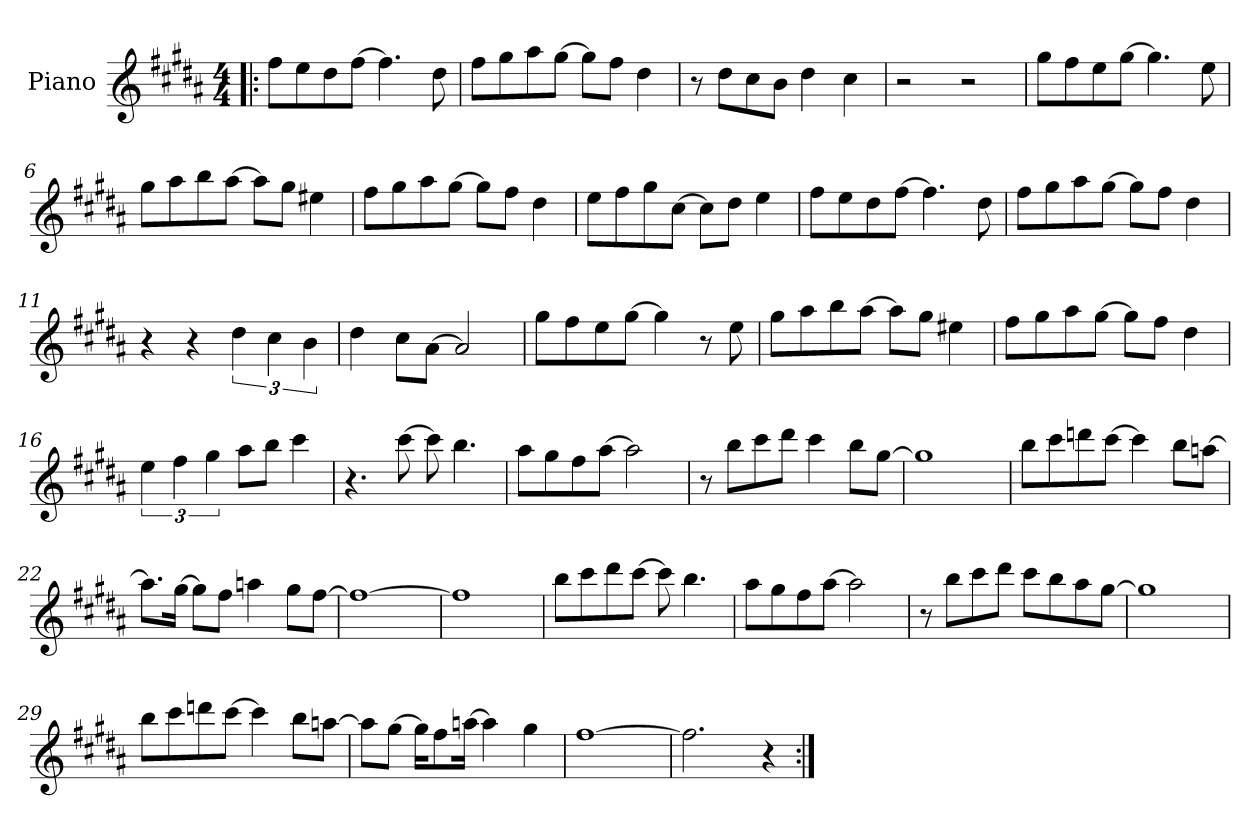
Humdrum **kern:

**kern
*part1
*staff1
*I"Piano
*I'Pno.
*clefG2
*k[f#c#g#d#a#]
*M4/4
=1!|:
8ff#\L
8ee\
8dd#\
[8ff#\J
4.ff#\]
8dd#\
=2
8ff#\L
8gg#\
8aa#\
[8gg#\J
8gg#\L]
8ff#\J
4dd#\
=3
8r
8dd#\L
8cc#\
8b\J
4dd#\
4cc#\
=4
2r
2r
!!LO:LB:g=z
=5
8gg#\L
8ff#\
8ee\
[8gg#\J
4.gg#\]
8ee\
=6
8gg#\L
8aa#\
8bb\
[8aa#\J
8aa#\L]
8gg#\J
4ee#X\
=7
8ff#\L
8gg#\
8aa#\
[8gg#\J
8gg#\L]
8ff#\J
4dd#\
=8
8ee\L
8ff#\
8gg#\
[8cc#\J
8cc#\L]
8dd#\J
4ee\
!!LO:LB:g=z
=9
8ff#\L
8ee\
8dd#\
[8ff#\J
4.ff#\]
8dd#\
=10
8ff#\L
8gg#\
8aa#\
[8gg#\J
8gg#\L]
8ff#\J
4dd#\
=11
4r
4r
6dd#\
6cc#\
6b\
=12
4dd#\
8cc#\L
[8a#\J
2a#/]
!!LO:LB:g=z
=13
8gg#\L
8ff#\
8ee\
[8gg#\J
4gg#\]
8r
8ee\
=14
8gg#\L
8aa#\
8bb\
[8aa#\J
8aa#\L]
8gg#\J
4ee#X\
=15
8ff#\L
8gg#\
8aa#\
[8gg#\J
8gg#\L]
8ff#\J
4dd#\
=16
6ee\
6ff#\
6gg#\
8aa#\L
8bb\J
4ccc#\
!!LO:LB:g=z
=17
4.r
[8ccc#\
8ccc#\]
4.bb\
=18
8aa#\L
8gg#\
8ff#\
[8aa#\J
2aa#\]
=19
8r
8bb\L
8ccc#\
8ddd#\J
4ccc#\
8bb\L
[8gg#\J
=20
1gg#]
!!LO:LB:g=z
=21
8bb\L
8ccc#\
8dddn\
[8ccc#\J
4ccc#\]
8bb\L
[8aan\J
=22
8.aa\L]
[16gg#\Jk
8gg#\L]
8ff#\J
4aan\
8gg#\L
[8ff#\J
=23
1ff#_
=24
1ff#]
!!LO:LB:g=z
=25
8bb\L
8ccc#\
8ddd#\
[8ccc#\J
8ccc#\]
4.bb\
=26
8aa#\L
8gg#\
8ff#\
[8aa#\J
2aa#\]
=27
8r
8bb\L
8ccc#\
8ddd#\J
8ccc#\L
8bb\
8aa#\
[8gg#\J
=28
1gg#]
!!LO:LB:g=z
=29
8bb\L
8ccc#\
8dddn\
[8ccc#\J
4ccc#\]
8bb\L
[8aan\J
=30
8aa\L]
[8gg#\J
16gg#\KL]
8ff#\
[16aan\Jk
4aa\]
4gg#\
=31
[1ff#
=32
2.ff#\]
4r
=:|!
*-
